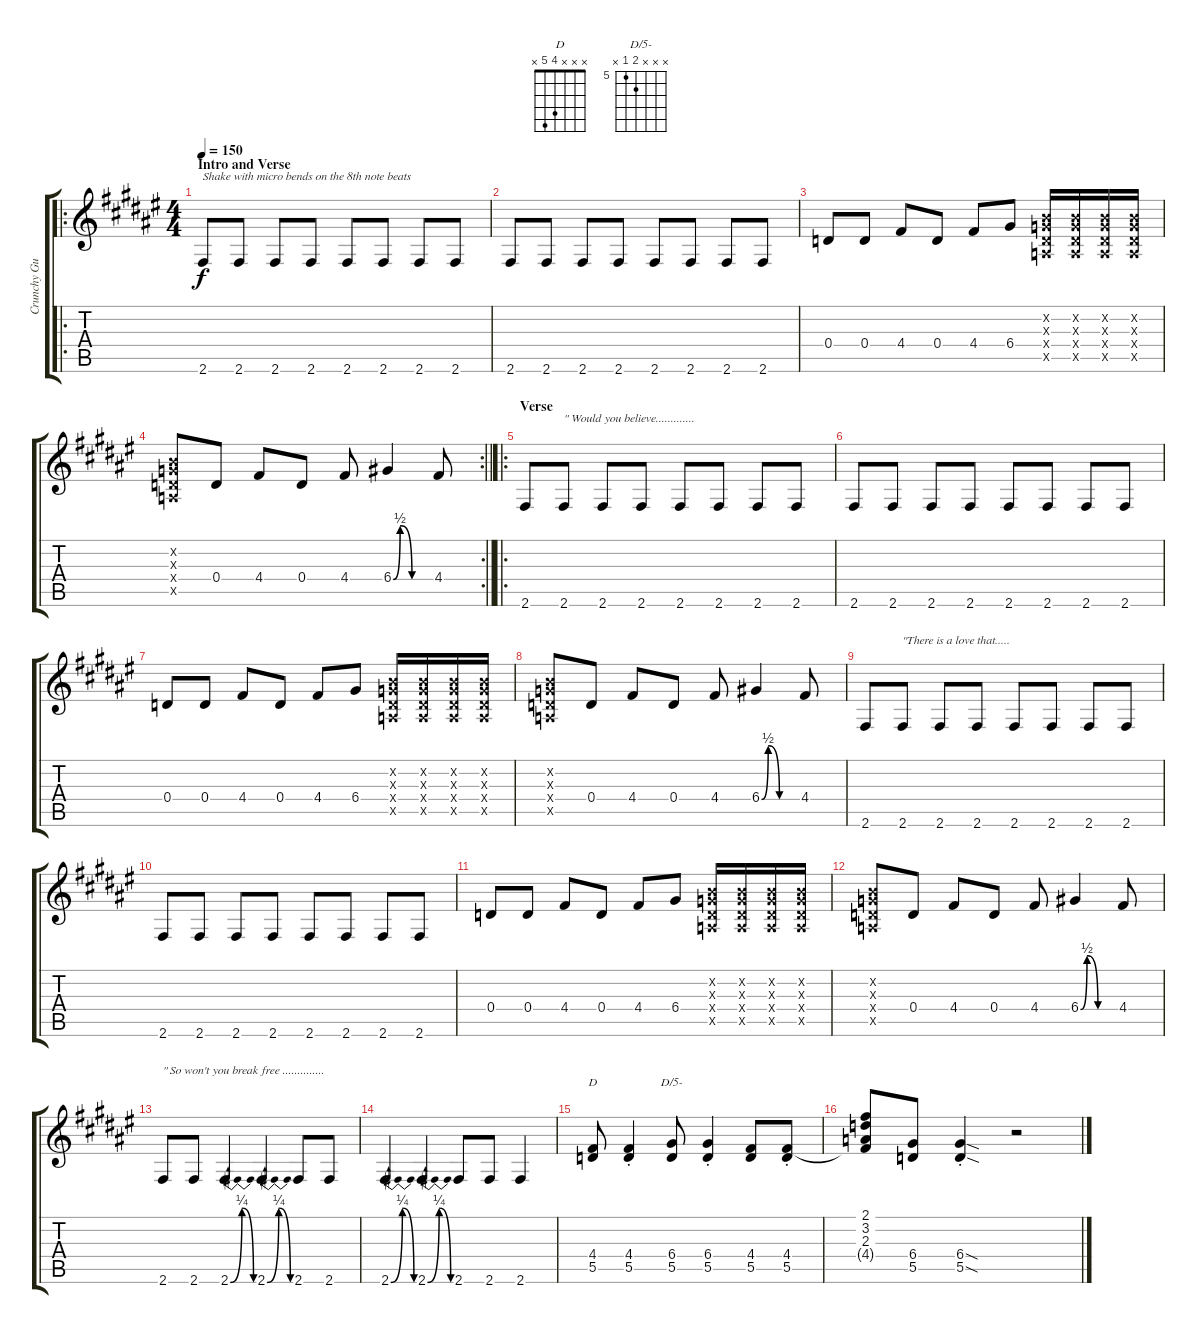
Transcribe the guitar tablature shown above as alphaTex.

\track ("Crunchy Guitar" "Crunchy Gu") {instrument overdrivenguitar}
\staff {score tabs}
\tuning (E4 B3 G3 D3 A2 E2) {hide}
\chord ("D" x x x 4 5 x)
\chord ("D/5-" x x x 6 5 x) {firstfret 5}
\ro
\ts (4 4)
\section ("" "Intro and Verse")
\tempo 150
\clef g2
\ks f#
2.6.8{txt "Shake with micro bends on the 8th note beats" dy f instrument overdrivenguitar} 2.6.8 2.6.8 2.6.8 2.6.8 2.6.8 2.6.8 2.6.8 |
2.6.8 2.6.8 2.6.8 2.6.8 2.6.8 2.6.8 2.6.8 2.6.8 |
0.4.8 0.4.8 4.4.8 0.4.8 4.4.8 6.4.8 (0.2{x} 0.3{x} 0.4{x} 0.5{x}).16 (0.2{x} 0.3{x} 0.4{x} 0.5{x}).16 (0.2{x} 0.3{x} 0.4{x} 0.5{x}).16 (0.2{x} 0.3{x} 0.4{x} 0.5{x}).16 |
\rc 2
\barLineRight lightlight
(0.2{x} 0.3{x} 0.4{x} 0.5{x}).8 0.4.8 4.4.8 0.4.8 4.4.8 6.4{be (custom 0 0 11 2 30 0 60 0)}.4 4.4.8 |
\ro
\section ("" "Verse")
2.6.8 2.6.8{txt "\" Would you believe............."} 2.6.8 2.6.8 2.6.8 2.6.8 2.6.8 2.6.8 |
2.6.8 2.6.8 2.6.8 2.6.8 2.6.8 2.6.8 2.6.8 2.6.8 |
0.4.8 0.4.8 4.4.8 0.4.8 4.4.8 6.4.8 (0.2{x} 0.3{x} 0.4{x} 0.5{x}).16 (0.2{x} 0.3{x} 0.4{x} 0.5{x}).16 (0.2{x} 0.3{x} 0.4{x} 0.5{x}).16 (0.2{x} 0.3{x} 0.4{x} 0.5{x}).16 |
(0.2{x} 0.3{x} 0.4{x} 0.5{x}).8 0.4.8 4.4.8 0.4.8 4.4.8 6.4{be (custom 0 0 11 2 30 0 60 0)}.4 4.4.8 |
2.6.8 2.6.8{txt "\"There is a love that....."} 2.6.8 2.6.8 2.6.8 2.6.8 2.6.8 2.6.8 |
2.6.8 2.6.8 2.6.8 2.6.8 2.6.8 2.6.8 2.6.8 2.6.8 |
0.4.8 0.4.8 4.4.8 0.4.8 4.4.8 6.4.8 (0.2{x} 0.3{x} 0.4{x} 0.5{x}).16 (0.2{x} 0.3{x} 0.4{x} 0.5{x}).16 (0.2{x} 0.3{x} 0.4{x} 0.5{x}).16 (0.2{x} 0.3{x} 0.4{x} 0.5{x}).16 |
(0.2{x} 0.3{x} 0.4{x} 0.5{x}).8 0.4.8 4.4.8 0.4.8 4.4.8 6.4{be (custom 0 0 11 2 30 0 60 0)}.4 4.4.8 |
2.6.8{txt "\" So won't you break free .............."} 2.6.8 2.6{be (bendrelease 0 0 30 1 30 1 60 0)}.4 2.6{be (bendrelease 0 0 30 1 30 1 60 0)}.4 2.6.8 2.6.8 |
2.6{be (bendrelease 0 0 30 1 30 1 60 0)}.4 2.6{be (bendrelease 0 0 30 1 30 1 60 0)}.4 2.6.8 2.6.8 2.6.4 |
(4.4 5.5).8{ch "D"} (4.4{st} 5.5{st}).4 (6.4 5.5).8{ch "D/5-"} (6.4{st} 5.5{st}).4 (4.4 5.5).8 (4.4{st} 5.5{st}).8 |
(2.1 3.2 2.3 4.4{t}).8 (6.4 5.5).8 (6.4{sod st} 5.5{sod st}).4 r.2
